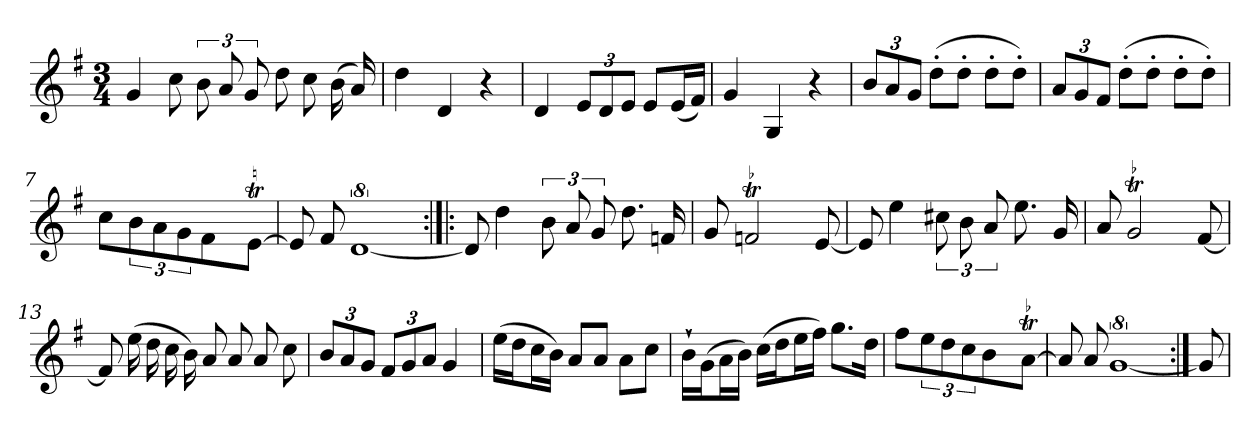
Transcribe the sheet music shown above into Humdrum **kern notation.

**kern
*part1
*staff1
*clefG2
*k[f#]
*G:
*M3/4
*MM120
=1
4g
8cc
12b
12a
12g
8dd
8cc
(16b
16a)
=2
4dd
4d
4r
=3
4d
12e/L
12d/
12e/J
8e/L
(16e/L
16f#/JJ)
=4
4g
4G
4r
=5
12b/L
12a/
12g/J
(8dd'\L
8dd'\J
8dd'\L
8dd'\J)
=6
12a/L
12g/
12f#/J
(8dd'\L
8dd'\J
8dd'\L
8dd'\J)
=7
8cc\L
12b\
12a\J
12g
4f#
[8et
=8
8e]
8f#
[8%5d
=9:|!|:
8d]
4dd
12b
12a
12g
8.dd
16fn
=10
8g
!LO:TR:acc=-
2fnt
[8e
=11
8e]
4ee
12cc#X
12b
12a
8.ee
16g
=12
8a
!LO:TR:acc=-
2gt
[8f#
=13
8f#]
(16ee
16dd
16cc
16b)
8a
8a
8a
8cc
=14
12b/L
12a/
12g/J
12f#/L
12g/
12a/J
4g
=15
(16ee\LL
16dd\J
16cc\L
16b\JJ)
8a/L
8a/J
8a\L
8cc\J
=16
16b`\LL
(16g\J
16a\L
16b\JJ)
(16cc\LL
16dd\J
16ee\L
16ff#\JJ)
8.gg\L
16dd\Jk
=17
8ff#\L
12ee\
12dd\J
12cc
4b
!LO:TR:acc=-
[8at
=18
8a]
8a
[8%5g
=19:|!
8g]
=
*-
